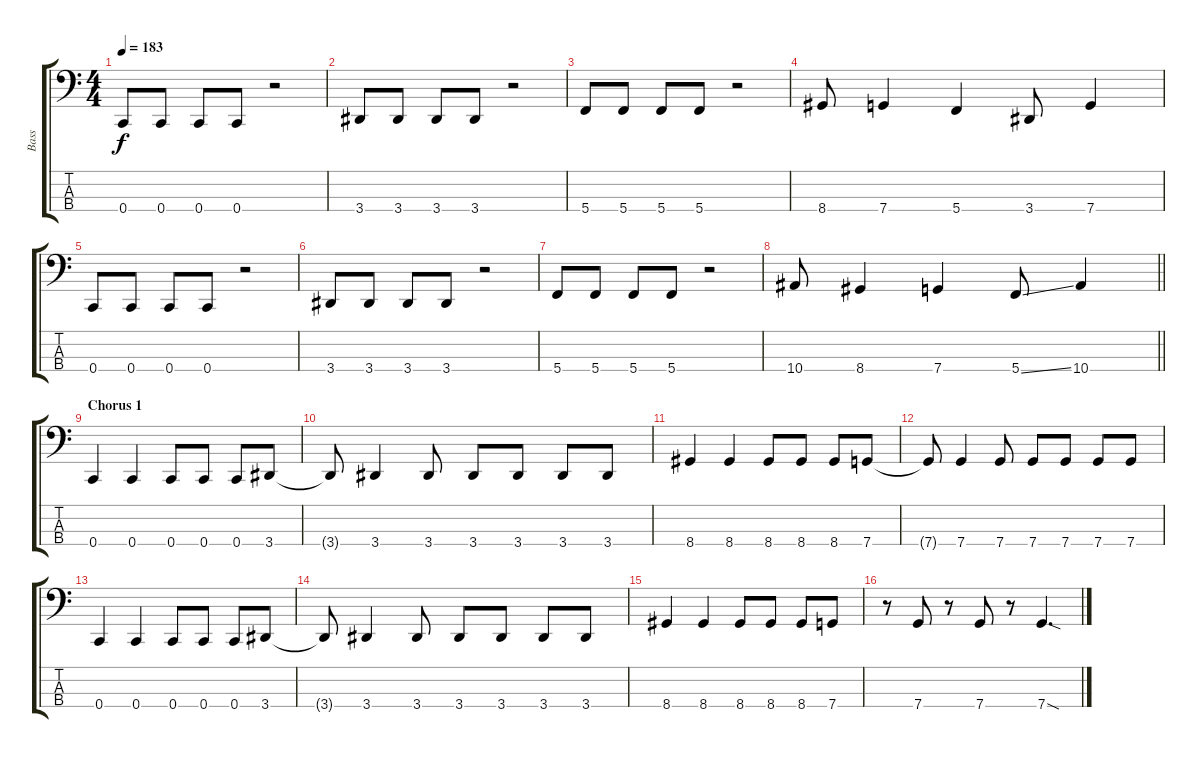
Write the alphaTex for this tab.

\track ("Bass" "Bass") {instrument electricbasspick}
\staff {score tabs}
\tuning (F2 C2 G1 C1) {hide}
\ts (4 4)
\tempo 183
\clef f4
\ks aminor
0.4.8{dy f} 0.4.8 0.4.8 0.4.8 r.2 |
3.4.8 3.4.8 3.4.8 3.4.8 r.2 |
5.4.8 5.4.8 5.4.8 5.4.8 r.2 |
8.4.8 7.4.4 5.4.4 3.4.8 7.4.4 |
0.4.8 0.4.8 0.4.8 0.4.8 r.2 |
3.4.8 3.4.8 3.4.8 3.4.8 r.2 |
5.4.8 5.4.8 5.4.8 5.4.8 r.2 |
\barLineRight lightlight
10.4.8 8.4.4 7.4.4 5.4{ss}.8 10.4.4 |
\section ("" "Chorus 1")
0.4.4 0.4.4 0.4.8 0.4.8 0.4.8 3.4.8 |
3.4{t}.8 3.4.4 3.4.8 3.4.8 3.4.8 3.4.8 3.4.8 |
8.4.4 8.4.4 8.4.8 8.4.8 8.4.8 7.4.8 |
7.4{t}.8 7.4.4 7.4.8 7.4.8 7.4.8 7.4.8 7.4.8 |
0.4.4 0.4.4 0.4.8 0.4.8 0.4.8 3.4.8 |
3.4{t}.8 3.4.4 3.4.8 3.4.8 3.4.8 3.4.8 3.4.8 |
8.4.4 8.4.4 8.4.8 8.4.8 8.4.8 7.4.8 |
r.8 7.4.8 r.8 7.4.8 r.8 7.4{sod}.4{d}
